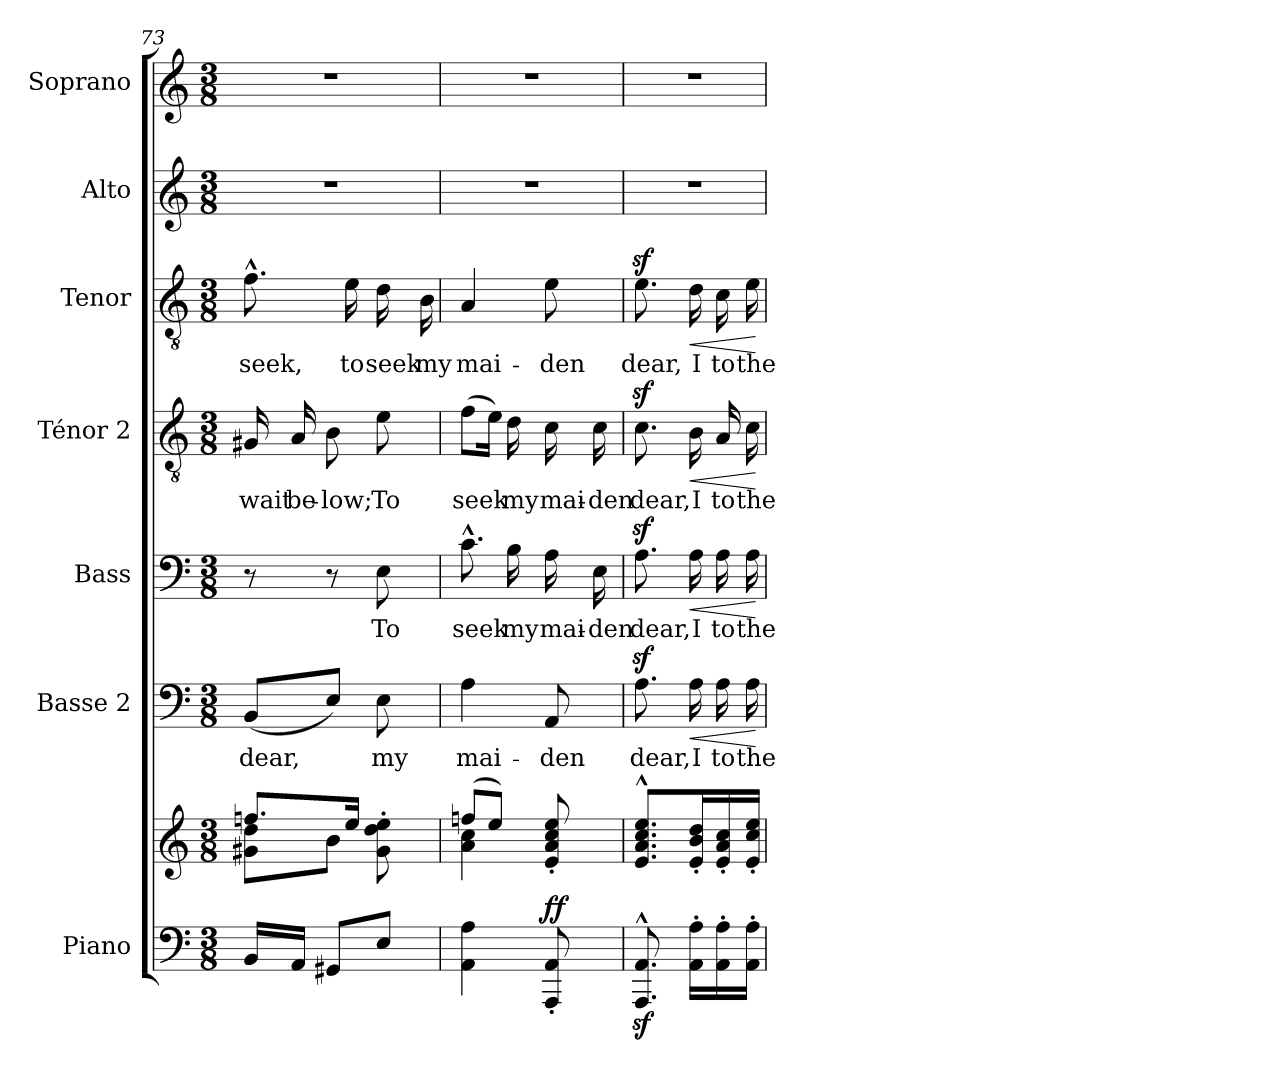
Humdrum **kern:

**kern	**kern	**dynam	**kern	**text	**dynam	**kern	**text	**dynam	**kern	**text	**dynam	**kern	**text	**dynam	**kern	**kern
*part7	*part7	*part7	*part6	*part6	*part6	*part5	*part5	*part5	*part4	*part4	*part4	*part3	*part3	*part3	*part2	*part1
*staff8	*staff7	*staff7/8	*staff6	*staff6	*staff6	*staff5	*staff5	*staff5	*staff4	*staff4	*staff4	*staff3	*staff3	*staff3	*staff2	*staff1
*I"Piano	*	*	*I"Basse 2	*	*	*I"Bass	*	*	*I"Ténor 2	*	*	*I"Tenor	*	*	*I"Alto	*I"Soprano
*I'Pno	*	*	*	*	*	*	*	*	*	*	*	*	*	*	*	*
!!LO:LB:g=z
*clefF4	*clefG2	*	*clefF4	*	*	*clefF4	*	*	*clefGv2	*	*	*clefGv2	*	*	*clefG2	*clefG2
*k[]	*k[]	*	*k[]	*	*	*k[]	*	*	*k[]	*	*	*k[]	*	*	*k[]	*k[]
*M3/8	*M3/8	*	*M3/8	*	*	*M3/8	*	*	*M3/8	*	*	*M3/8	*	*	*M3/8	*M3/8
=73	=73	=73	=73	=73	=73	=73	=73	=73	=73	=73	=73	=73	=73	=73	=73	=73
*	*^	*	*	*	*	*	*	*	*	*	*	*	*	*	*	*
!	!	!	!	!	!LO:LY:b	!	!	!	!	!	!LO:LY:b	!	!	!LO:LY:b	!	!	!
16BB/LL	8.ffn/L	8g#X\ 8dd\L	.	(<8BB/L	dear,	.	8r	.	.	16G#X/	wait	.	8.f^^\	seek,	.	4.r	4.r
!	!	!	!	!	!	!	!	!	!	!	!LO:LY:b	!	!	!	!	!	!
16AA/JJ	.	.	.	.	.	.	.	.	.	16A/	be-	.	.	.	.	.	.
!	!	!	!	!	!	!	!	!	!	!	!LO:LY:b	!	!	!	!	!	!
8GG#X/L	.	8b\J	.	8E/J)	.	.	8r	.	.	8B\	-low;	.	.	.	.	.	.
!	!	!	!	!	!	!	!	!	!	!	!	!	!	!LO:LY:b	!	!	!
.	16ee/Jk	.	.	.	.	.	.	.	.	.	.	.	16e\	to	.	.	.
!	!	!	!	!	!LO:LY:b	!	!	!LO:LY:b	!	!	!LO:LY:b	!	!	!LO:LY:b	!	!	!
8E/J	8g#\' 8dd\' 8ee\'	8ryy	.	8E\	my	.	8E\	To	.	8e\	To	.	16d\	seek	.	.	.
!	!	!	!	!	!	!	!	!	!	!	!	!	!	!LO:LY:b	!	!	!
.	.	.	.	.	.	.	.	.	.	.	.	.	16B\	my	.	.	.
=74	=74	=74	=74	=74	=74	=74	=74	=74	=74	=74	=74	=74	=74	=74	=74	=74	=74
!	!	!	!	!	!LO:LY:b	!	!	!LO:LY:b	!	!	!LO:LY:b	!	!	!LO:LY:b	!	!	!
4AA\ 4A\	(>8ffn/L	4a\ 4cc\	.	4A\	mai-	.	8.c^^\	seek	.	(>8f\L	seek	.	4A/	mai-	.	4.r	4.r
.	8ee/J)	.	.	.	.	.	.	.	.	16e\Jk)	.	.	.	.	.	.	.
!	!	!	!	!	!	!	!	!LO:LY:b	!	!	!LO:LY:b	!	!	!	!	!	!
.	.	.	.	.	.	.	16B\	my	.	16d\	my	.	.	.	.	.	.
!	!	!	!LO:DY:a=2	!	!LO:LY:b	!	!	!LO:LY:b	!	!	!LO:LY:b	!	!	!LO:LY:b	!	!	!
8AAA/' 8AA/'	8e/' 8a/' 8cc/' 8ee/'	8ryy	ff	8AA/	-den	.	16A\	mai-	.	16c\	mai-	.	8e\	-den	.	.	.
!	!	!	!	!	!	!	!	!LO:LY:b	!	!	!LO:LY:b	!	!	!	!	!	!
.	.	.	.	.	.	.	16E\	-den	.	16c\	-den	.	.	.	.	.	.
*	*v	*v	*	*	*	*	*	*	*	*	*	*	*	*	*	*	*
=75	=75	=75	=75	=75	=75	=75	=75	=75	=75	=75	=75	=75	=75	=75	=75	=75
!	!	!	!	!LO:LY:b	!	!	!LO:LY:b	!	!	!LO:LY:b	!	!	!LO:LY:b	!	!	!
8.AAA/z>^^ 8.AA/z>^^	8.e/^^ 8.a/^^ 8.cc/^^ 8.ee/^^L	.	8.Az>\	dear,	.	8.Az>\	dear,	.	8.cz>\	dear,	.	8.ez>\	dear,	.	4.r	4.r
!	!	!	!	!LO:LY:b	!LO:HP:b	!	!LO:LY:b	!LO:HP:b	!	!LO:LY:b	!LO:HP:b	!	!LO:LY:b	!LO:HP:b	!	!
16AA\' 16A\'LL	16e/' 16b/' 16dd/'L	.	16A\	I	<	16A\	I	<	16B\	I	<	16d\	I	<	.	.
!	!	!	!	!LO:LY:b	!	!	!LO:LY:b	!	!	!LO:LY:b	!	!	!LO:LY:b	!	!	!
16AA\' 16A\'	16e/' 16a/' 16cc/'	.	16A\	to	.	16A\	to	.	16A/	to	.	16c\	to	.	.	.
!	!	!	!	!LO:LY:b	!	!	!LO:LY:b	!	!	!LO:LY:b	!	!	!LO:LY:b	!	!	!
16AA\' 16A\'JJ	16e/' 16cc/' 16ee/'JJ	.	16A\	the	.	16A\	the	.	16c\	the	.	16e\	the	.	.	.
.	.	.	.	.	[	.	.	[	.	.	[	.	.	[	.	.
=	=	=	=	=	=	=	=	=	=	=	=	=	=	=	=	=
*-	*-	*-	*-	*-	*-	*-	*-	*-	*-	*-	*-	*-	*-	*-	*-	*-
